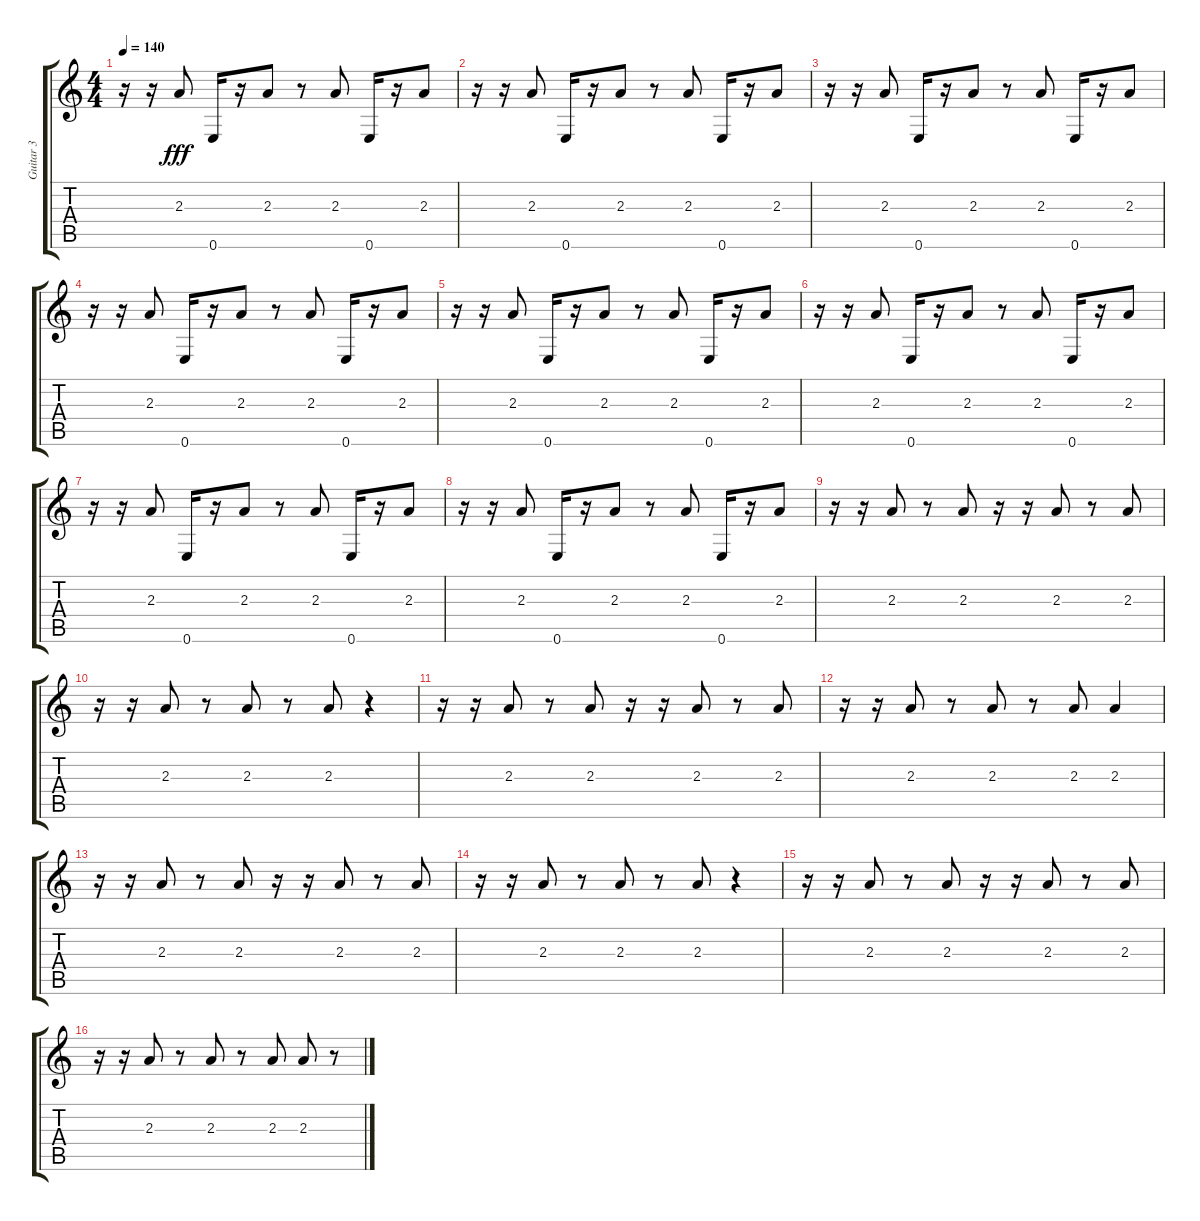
\track ("Guitar 3" "Guitar 3") {instrument acousticguitarnylon}
\staff {score tabs}
\tuning (E4 B3 G3 D3 A2 E2) {hide}
\ts (4 4)
\tempo 140
\clef g2
\ks c
r.16{dy fff} r.16 2.3.8 0.6.16 r.16 2.3.8 r.8 2.3.8 0.6.16 r.16 2.3.8 |
r.16 r.16 2.3.8 0.6.16 r.16 2.3.8 r.8 2.3.8 0.6.16 r.16 2.3.8 |
r.16 r.16 2.3.8 0.6.16 r.16 2.3.8 r.8 2.3.8 0.6.16 r.16 2.3.8 |
r.16 r.16 2.3.8 0.6.16 r.16 2.3.8 r.8 2.3.8 0.6.16 r.16 2.3.8 |
r.16 r.16 2.3.8 0.6.16 r.16 2.3.8 r.8 2.3.8 0.6.16 r.16 2.3.8 |
r.16 r.16 2.3.8 0.6.16 r.16 2.3.8 r.8 2.3.8 0.6.16 r.16 2.3.8 |
r.16 r.16 2.3.8 0.6.16 r.16 2.3.8 r.8 2.3.8 0.6.16 r.16 2.3.8 |
r.16 r.16 2.3.8 0.6.16 r.16 2.3.8 r.8 2.3.8 0.6.16 r.16 2.3.8 |
r.16 r.16 2.3.8 r.8 2.3.8 r.16 r.16 2.3.8 r.8 2.3.8 |
r.16 r.16 2.3.8 r.8 2.3.8 r.8 2.3.8 r.4 |
r.16 r.16 2.3.8 r.8 2.3.8 r.16 r.16 2.3.8 r.8 2.3.8 |
r.16 r.16 2.3.8 r.8 2.3.8 r.8 2.3.8 2.3.4 |
r.16 r.16 2.3.8 r.8 2.3.8 r.16 r.16 2.3.8 r.8 2.3.8 |
r.16 r.16 2.3.8 r.8 2.3.8 r.8 2.3.8 r.4 |
r.16 r.16 2.3.8 r.8 2.3.8 r.16 r.16 2.3.8 r.8 2.3.8 |
r.16 r.16 2.3.8 r.8 2.3.8 r.8 2.3.8 2.3.8 r.8
